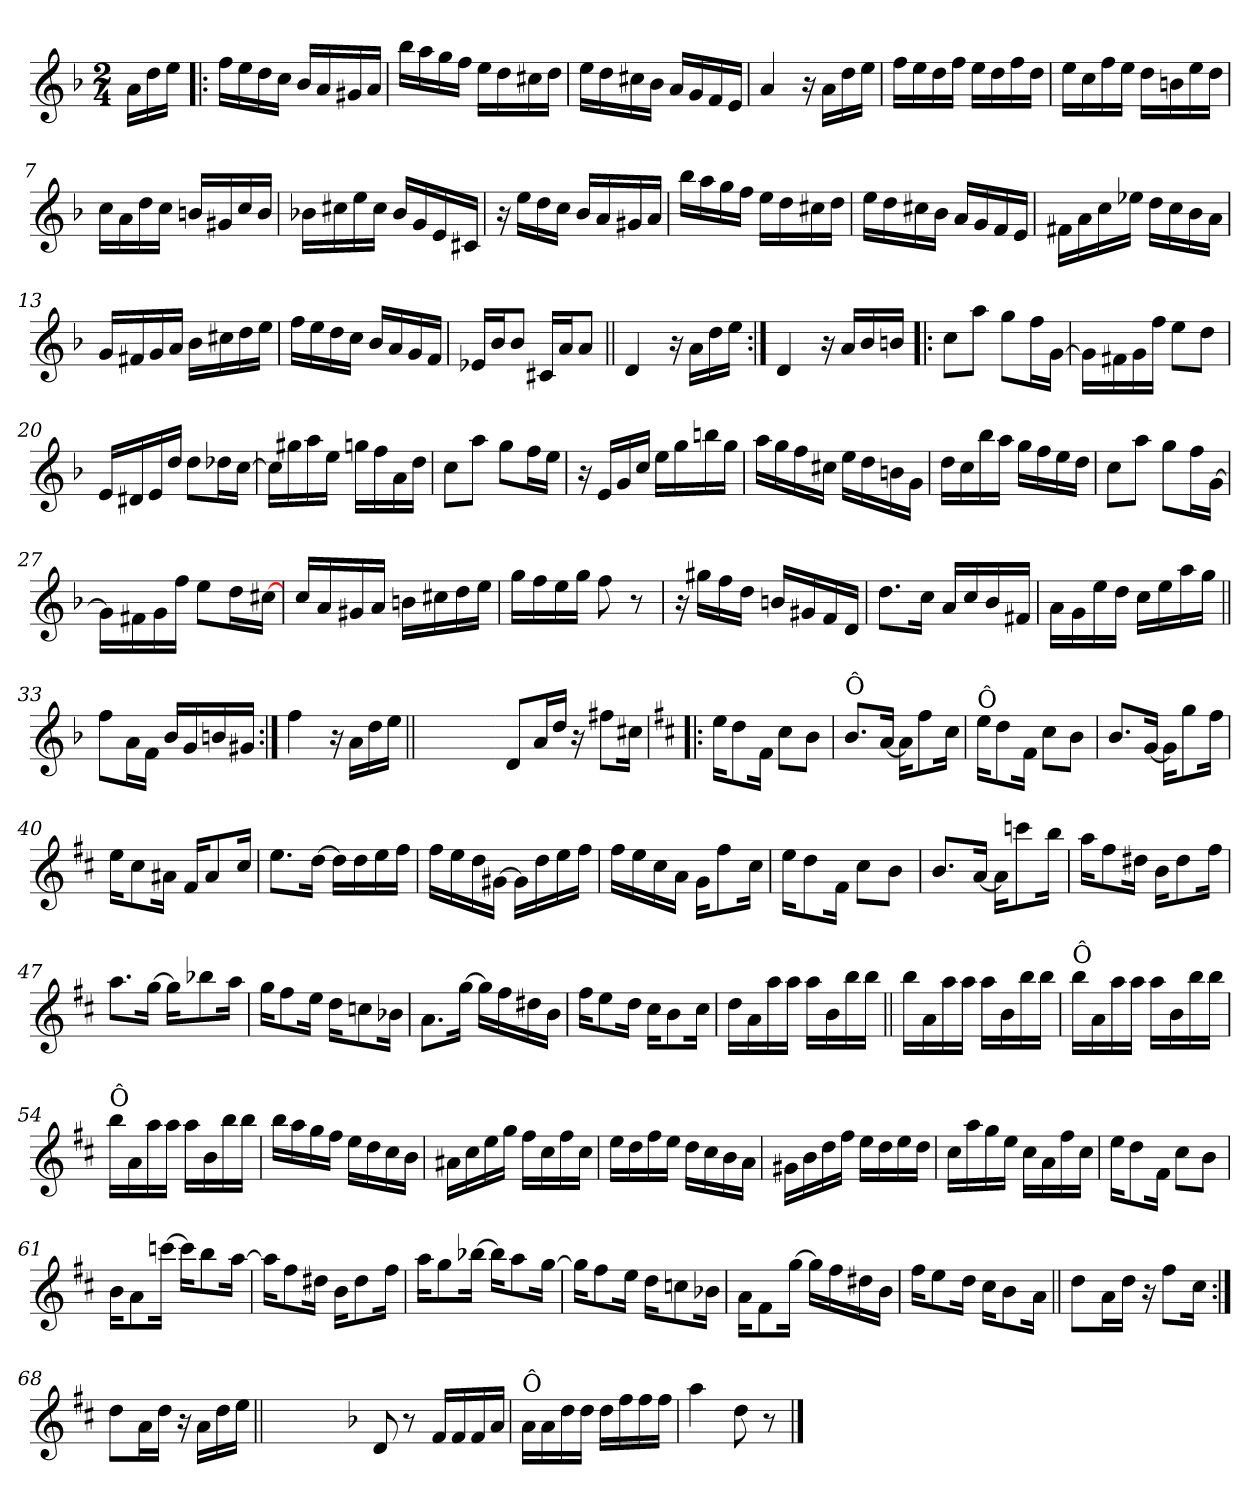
**kern
*part1
*staff1
*clefG2
*k[b-]
*F:
*M2/4
=
16a\LL
16dd\
16ee\JJ
=1!|:
16ff\LL
16ee\
16dd\
16cc\JJ
16b-/LL
16a/
16g#X/
16a/JJ
=2
16bb-\LL
16aa\
16gg\
16ff\JJ
16ee\LL
16dd\
16cc#X\
16dd\JJ
=3
16ee\LL
16dd\
16cc#X\
16b-\JJ
16a/LL
16g/
16f/
16e/JJ
=4
4a/
16r
16a\LL
16dd\
16ee\JJ
!!LO:LB:g=z
=5
16ff\LL
16ee\
16dd\
16ff\JJ
16ee\LL
16dd\
16ff\
16dd\JJ
=6
16ee\LL
16cc\
16ff\
16ee\JJ
16dd\LL
16bn\
16ee\
16dd\JJ
=7
16cc\LL
16a\
16dd\
16cc\JJ
16bn/LL
16g#X/
16cc/
16b/JJ
=8
16b-X\LL
16cc#X\
16ee\
16cc#\JJ
16b-/LL
16g/
16e/
16c#X/JJ
!!LO:LB:g=z
=9
16r
16ee\LL
16dd\
16cc\JJ
16b-/LL
16a/
16g#X/
16a/JJ
=10
16bb-\LL
16aa\
16gg\
16ff\JJ
16ee\LL
16dd\
16cc#X\
16dd\JJ
=11
16ee\LL
16dd\
16cc#X\
16b-\JJ
16a/LL
16g/
16f/
16e/JJ
=12
16f#X\LL
16a\
16cc\
16ee-X\JJ
16dd\LL
16cc\
16b-\
16a\JJ
!!LO:LB:g=z
=13
16g/LL
16f#X/
16g/
16a/JJ
16b-\LL
16cc#X\
16dd\
16ee\JJ
=14
16ff\LL
16ee\
16dd\
16cc\JJ
16b-/LL
16a/
16g/
16f/JJ
=15
16e-X/LL
16b-/J
8b-/J
16c#X/LL
16a/J
8a/J
=16||
4d/
16r
16a\LL
16dd\
16ee\JJ
!!LO:LB:g=z
=17:|!
4d/
16r
16a/LL
16b-/
16bn/JJ
=18!|:
8cc\L
8aa\J
8gg\L
16ff\L
[16g\JJ
=19
16g\LL]
16f#X\
16g\
16ff\JJ
8ee\L
8dd\J
=20
16e/LL
16d#X/
16e/
16dd/JJ
8dd\L
16dd-X\L
[16cc\JJ
!!LO:LB:g=z
=21
16cc\LL]
16gg#X\
16aa\
16ee\JJ
16ggn\LL
16ff\
16a\
16dd\JJ
=22
8cc\L
8aa\J
8gg\L
16ff\L
16ee\JJ
=23
16r
16e/LL
16g/
16cc/JJ
16ee\LL
16gg\
16bbn\
16gg\JJ
=24
16aa\LL
16gg\
16ff\
16cc#X\JJ
16ee\LL
16dd\
16bn\
16g\JJ
!!LO:LB:g=z
=25
16dd\LL
16cc\
16bb-\
16aa\JJ
16gg\LL
16ff\
16ee\
16dd\JJ
=26
8cc\L
8aa\J
8gg\L
16ff\L
[16g\JJ
=27
16g\LL]
16f#X\
16g\
16ff\JJ
8ee\L
16dd\L
[16cc#X\JJ
=28
16cc/LL
16a/
16g#X/
16a/JJ
16bn\LL
16cc#X\
16dd\
16ee\JJ
!!LO:LB:g=z
=29
16gg\LL
16ff\
16ee\
16gg\JJ
8ff\
8r
=30
16r
16gg#X\LL
16ff\
16dd\JJ
16bn/LL
16g#X/
16f/
16d/JJ
=31
8.dd\L
16cc\Jk
16a/LL
16cc/
16b-/
16f#X/JJ
=32
16a\LL
16g\
16ee\
16dd\JJ
16cc\LL
16ee\
16aa\
16gg\JJ
!!LO:LB:g=z
=33||
8ff\L
16a\L
16f\JJ
16b-/LL
16g/
16bn/
16g#X/JJ
=34:|!
4ff\
16r
16a\LL
16dd\
16ee\JJ
=34X1||
*stria0
2ryy
!!LO:PB:g=z
=35-
*stria5
8d/L
16a/L
16dd/JJ
16r
8ff#X\L
16cc#X\Jk
=36!|:
*k[f#c#]
*D:
16ee\KL
8dd\
16f#\Jk
8cc#\L
8b\J
=37
!LO:TX:a:t=Ô
8.b/L
[16a/Jk
16a\KL]
8ff#\
16cc#\Jk
=38
!LO:TX:a:t=Ô
16ee\KL
8dd\
16f#\Jk
8cc#\L
8b\J
=39
8.b/L
[16g/Jk
16g\KL]
8gg\
16ff#\Jk
!!LO:LB:g=z
=40
16ee\KL
8cc#\
16a#X\Jk
16f#/KL
8a#/
16cc#/Jk
=41
8.ee\L
[16dd\Jk
16dd\LL]
16dd\
16ee\
16ff#\JJ
=42
16ff#\LL
16ee\
16dd\
[16g#X\JJ
16g#\LL]
16dd\
16ee\
16ff#\JJ
=43
16ff#\LL
16ee\
16cc#\
16a\JJ
16g\KL
8ff#\
16cc#\Jk
=44
16ee\KL
8dd\
16f#\Jk
8cc#\L
8b\J
!!LO:LB:g=z
=45
8.b/L
[16a/Jk
16a\KL]
8cccn\
16bb\Jk
=46
16aa\KL
8ff#\
16dd#X\Jk
16b\KL
8dd#\
16ff#\Jk
=47
8.aa\L
[16gg\Jk
16gg\KL]
8bb-X\
16aa\Jk
=48
16gg\KL
8ff#\
16ee\Jk
16dd\KL
8ccn\
16b-X\Jk
!!LO:LB:g=z
=49
8.a\L
[16gg\Jk
16gg\LL]
16ff#\
16dd#X\
16b\JJ
=50
16ff#\KL
8ee\
16dd\Jk
16cc#\KL
8b\
16cc#\Jk
=51
16dd\LL
16a\
16aa\
16aa\JJ
16aa\LL
16b\
16bb\
16bb\JJ
=52||
16bb\LL
16a\
16aa\
16aa\JJ
16aa\LL
16b\
16bb\
16bb\JJ
!!LO:LB:g=z
=53
!LO:TX:a:t=Ô
16bb\LL
16a\
16aa\
16aa\JJ
16aa\LL
16b\
16bb\
16bb\JJ
=54
!LO:TX:a:t=Ô
16bb\LL
16a\
16aa\
16aa\JJ
16aa\LL
16b\
16bb\
16bb\JJ
=55
16bb\LL
16aa\
16gg\
16ff#\JJ
16ee\LL
16dd\
16cc#\
16b\JJ
=56
16a#X\LL
16cc#\
16ee\
16gg\JJ
16ff#\LL
16cc#\
16ff#\
16cc#\JJ
!!LO:LB:g=z
=57
16ee\LL
16dd\
16ff#\
16ee\JJ
16dd\LL
16cc#\
16b\
16a\JJ
=58
16g#X\LL
16b\
16dd\
16ff#\JJ
16ee\LL
16dd\
16ee\
16dd\JJ
=59
16cc#\LL
16aa\
16gg\
16ee\JJ
16cc#\LL
16a\
16ff#\
16cc#\JJ
=60
16ee\KL
8dd\
16f#\Jk
8cc#\L
8b\J
!!LO:LB:g=z
=61
16b\KL
8a\
[16cccn\Jk
16ccc\KL]
8bb\
[16aa\Jk
=62
16aa\KL]
8ff#\
16dd#X\Jk
16b\KL
8dd#\
16ff#\Jk
=63
16aa\KL
8gg\
[16bb-X\Jk
16bb-\KL]
8aa\
[16gg\Jk
=64
16gg\KL]
8ff#\
16ee\Jk
16dd\KL
8ccn\
16b-X\Jk
!!LO:LB:g=z
=65
16a\KL
8f#\
[16gg\Jk
16gg\LL]
16ff#\
16dd#X\
16b\JJ
=66
16ff#\KL
8ee\
16dd\Jk
16cc#\KL
8b\
16a\Jk
=67||
8dd\L
16a\L
16dd\JJ
16r
8ff#\L
16cc#\Jk
=68:|!
8dd\L
16a\L
16dd\JJ
16r
16a\LL
16dd\
16ee\JJ
=68X2||
*stria0
2ryy
!!LO:LB:g=z
=69-
*stria5
*k[b-]
*F:
8d/
8r
16f/LL
16f/
16f/
16a/JJ
=70
!LO:TX:a:t=Ô
16a\LL
16a\
16dd\
16dd\JJ
16dd\LL
16ff\
16ff\
16ff\JJ
=71
4aa\
8dd\
8r
==
*-
